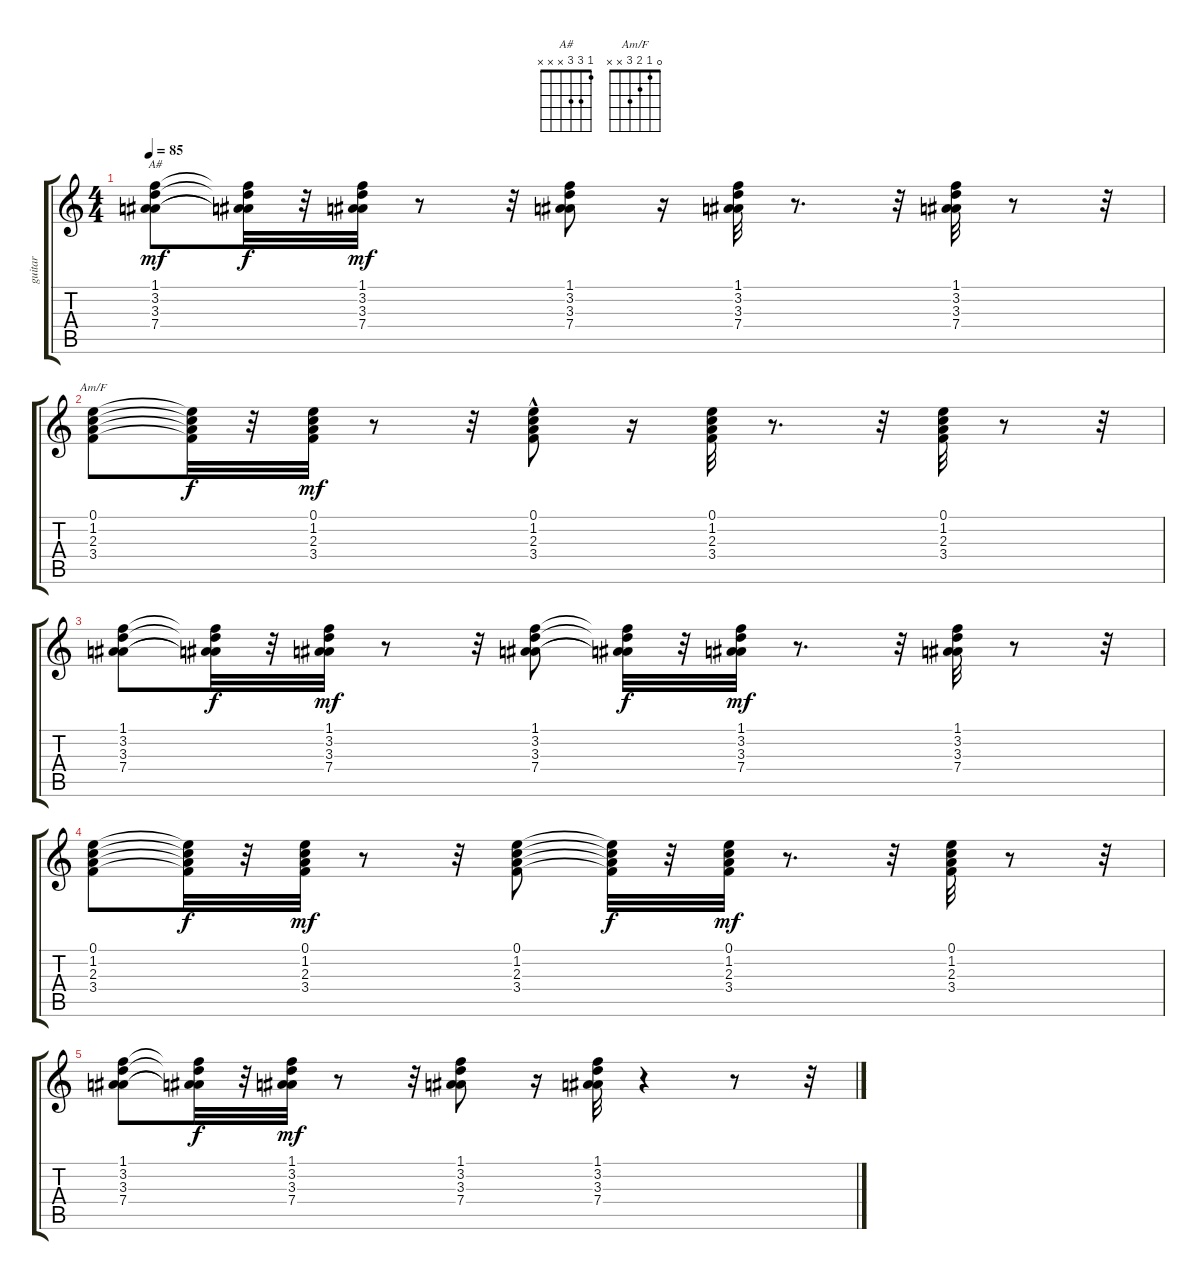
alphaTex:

\track ("guitar" "guitar") {instrument acousticguitarsteel}
\staff {score tabs}
\tuning (E4 B3 G3 D3 A2 E2) {hide}
\chord ("A#" 1 3 3 x x x)
\chord ("Am/F" 0 1 2 3 x x)
\ts (4 4)
\tempo 85
\clef g2
\ks c
(1.1 3.2 3.3 7.4).8{ch "A#" dy mf} (1.1{t} 3.2{t} 3.3{t} 7.4{t}).32{dy f} r.32 (1.1 3.2 3.3 7.4).32{dy mf} r.8 r.32 (1.1 3.2 3.3 7.4).8 r.16 (1.1 3.2 3.3 7.4).32 r.8{d} r.32 (1.1 3.2 3.3 7.4).32 r.8 r.32 |
(0.1 1.2 2.3 3.4).8{ch "Am/F"} (0.1{t} 1.2{t} 2.3{t} 3.4{t}).32{dy f} r.32 (0.1 1.2 2.3 3.4).32{dy mf} r.8 r.32 (0.1 1.2{hac} 2.3 3.4).8 r.16 (0.1 1.2 2.3 3.4).32 r.8{d} r.32 (0.1 1.2 2.3 3.4).32 r.8 r.32 |
(1.1 3.2 3.3 7.4).8 (1.1{t} 3.2{t} 3.3{t} 7.4{t}).32{dy f} r.32 (1.1 3.2 3.3 7.4).32{dy mf} r.8 r.32 (1.1 3.2 3.3 7.4).8 (1.1{t} 3.2{t} 3.3{t} 7.4{t}).32{dy f} r.32 (1.1 3.2 3.3 7.4).32{dy mf} r.8{d} r.32 (1.1 3.2 3.3 7.4).32 r.8 r.32 |
(0.1 1.2 2.3 3.4).8 (0.1{t} 1.2{t} 2.3{t} 3.4{t}).32{dy f} r.32 (0.1 1.2 2.3 3.4).32{dy mf} r.8 r.32 (0.1 1.2 2.3 3.4).8 (0.1{t} 1.2{t} 2.3{t} 3.4{t}).32{dy f} r.32 (0.1 1.2 2.3 3.4).32{dy mf} r.8{d} r.32 (0.1 1.2 2.3 3.4).32 r.8 r.32 |
(1.1 3.2 3.3 7.4).8 (1.1{t} 3.2{t} 3.3{t} 7.4{t}).32{dy f} r.32 (1.1 3.2 3.3 7.4).32{dy mf} r.8 r.32 (1.1 3.2 3.3 7.4).8 r.16 (1.1 3.2 3.3 7.4).32 r.4 r.8 r.32
